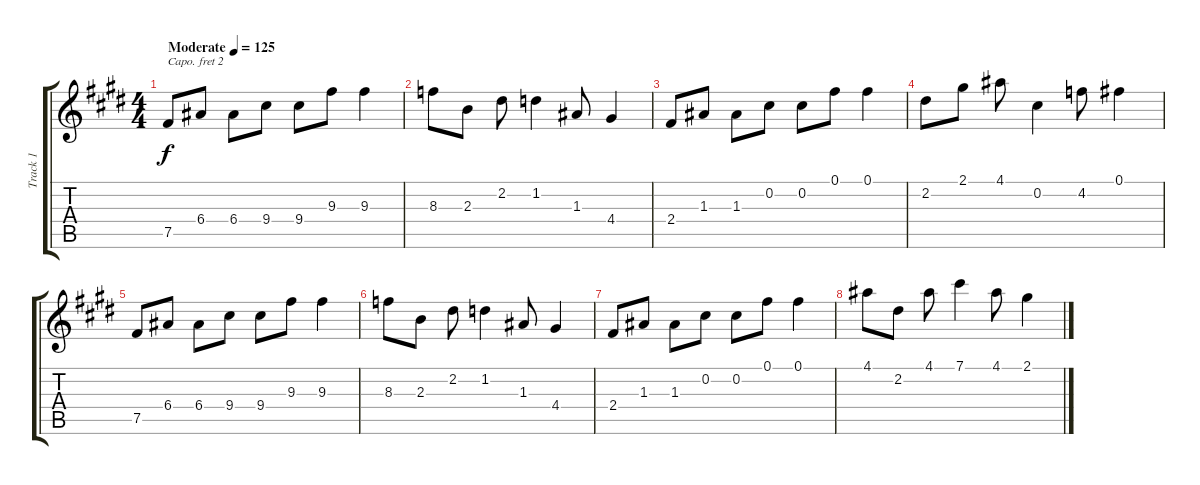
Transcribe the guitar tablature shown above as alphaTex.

\track ("Track 1" "Track 1") {instrument distortionguitar}
\staff {score tabs}
\capo 2
\tuning (E4 B3 G3 D3 A2 E2) {hide}
\ts (4 4)
\tempo (125 "Moderate")
\clef g2
\ks e
7.5.8{dy f instrument distortionguitar} 6.4.8 6.4.8 9.4.8 9.4.8 9.3.8 9.3.4 |
8.3.8 2.3.8 2.2.8 1.2.4 1.3.8 4.4.4 |
2.4.8 1.3.8 1.3.8 0.2.8 0.2.8 0.1.8 0.1.4 |
2.2.8 2.1.8 4.1.8 0.2.4 4.2.8 0.1.4 |
7.5.8 6.4.8 6.4.8 9.4.8 9.4.8 9.3.8 9.3.4 |
8.3.8 2.3.8 2.2.8 1.2.4 1.3.8 4.4.4 |
2.4.8 1.3.8 1.3.8 0.2.8 0.2.8 0.1.8 0.1.4 |
4.1.8 2.2.8 4.1.8 7.1.4 4.1.8 2.1.4
